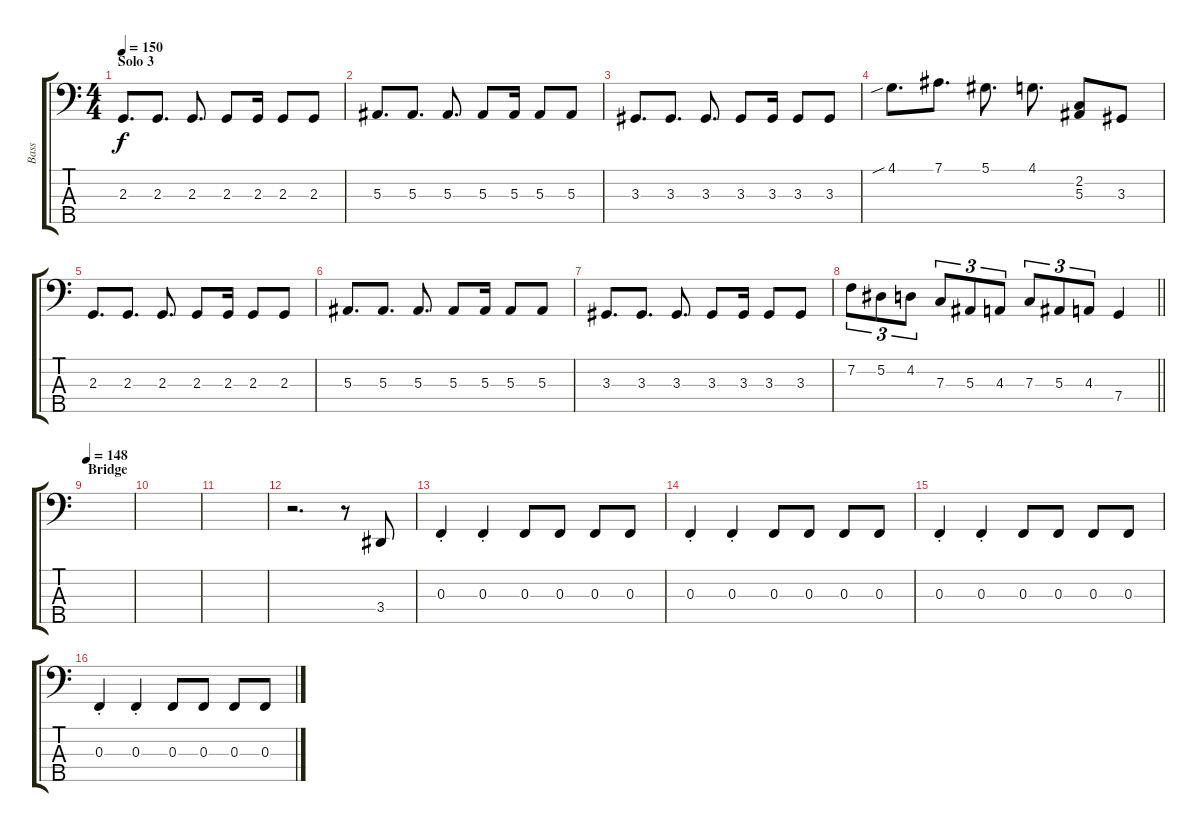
\track ("Bass" "Bass") {instrument electricbassfinger}
\staff {score tabs}
\tuning (Eb2 Bb1 F1 C1 G0) {hide}
\ts (4 4)
\section ("" "Solo 3")
\tempo 150
\clef f4
\ks c
2.3.8{d dy f} 2.3.8{d} 2.3.8{d} 2.3.8 2.3.16 2.3.8 2.3.8 |
5.3.8{d} 5.3.8{d} 5.3.8{d} 5.3.8 5.3.16 5.3.8 5.3.8 |
3.3.8{d} 3.3.8{d} 3.3.8{d} 3.3.8 3.3.16 3.3.8 3.3.8 |
4.1{sib}.8{d} 7.1.8{d} 5.1.8{d} 4.1.8{d} (2.2 5.3).8 3.3.8 |
2.3.8{d} 2.3.8{d} 2.3.8{d} 2.3.8 2.3.16 2.3.8 2.3.8 |
5.3.8{d} 5.3.8{d} 5.3.8{d} 5.3.8 5.3.16 5.3.8 5.3.8 |
3.3.8{d} 3.3.8{d} 3.3.8{d} 3.3.8 3.3.16 3.3.8 3.3.8 |
\barLineRight lightlight
7.2.8{tu (3 2)} 5.2.8{tu (3 2)} 4.2.8{tu (3 2)} 7.3.8{tu (3 2)} 5.3.8{tu (3 2)} 4.3.8{tu (3 2)} 7.3.8{tu (3 2)} 5.3.8{tu (3 2)} 4.3.8{tu (3 2)} 7.4.4 |
\section ("" "Bridge")
\tempo 148
|
|
|
r.2{d} r.8 3.4.8 |
0.3{st}.4 0.3{st}.4 0.3.8 0.3.8 0.3.8 0.3.8 |
0.3{st}.4 0.3{st}.4 0.3.8 0.3.8 0.3.8 0.3.8 |
0.3{st}.4 0.3{st}.4 0.3.8 0.3.8 0.3.8 0.3.8 |
0.3{st}.4 0.3{st}.4 0.3.8 0.3.8 0.3.8 0.3.8
